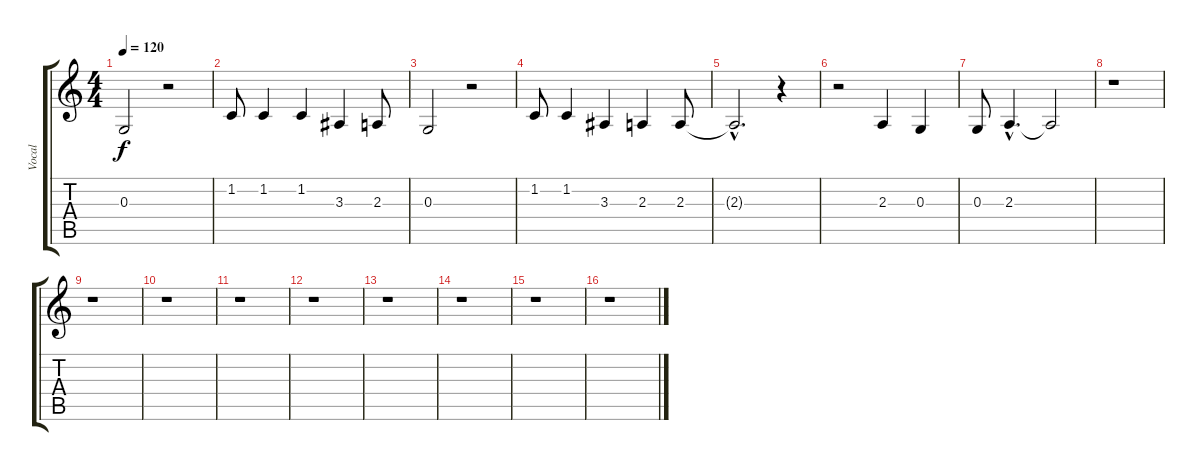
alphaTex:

\track ("Vocal" "Vocal") {instrument drawbarorgan}
\staff {score tabs}
\tuning (E4 B3 G3 D3 A2 E2) {hide}
\ts (4 4)
\tempo 120
\clef g2
\ks c
0.3{t}.2{dy f} r.2 |
1.2.8 1.2.4 1.2.4 3.3.4 2.3.8 |
0.3.2 r.2 |
1.2.8 1.2.4 3.3.4 2.3.4 2.3.8 |
2.3{hac t}.2{d} r.4 |
r.2 2.3.4 0.3.4 |
0.3.8 2.3{hac}.4{d} 2.3{t}.2 |
r.1 |
r.1 |
r.1 |
r.1 |
r.1 |
r.1 |
r.1 |
r.1 |
r.1
